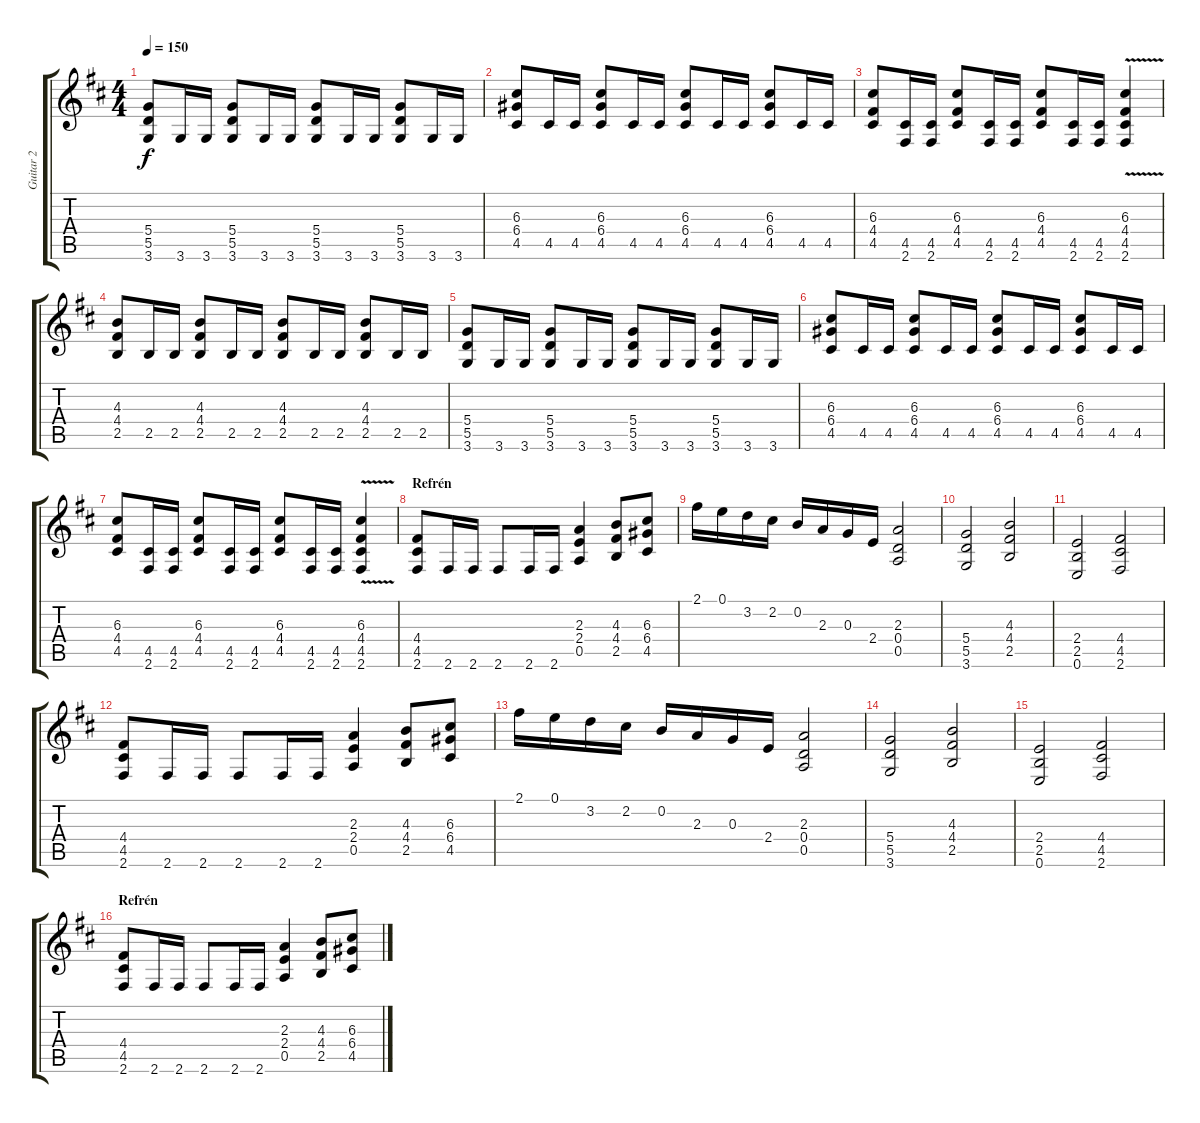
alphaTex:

\track ("Guitar 2" "Guitar 2") {instrument distortionguitar}
\staff {score tabs}
\tuning (E4 B3 G3 D3 A2 E2) {hide}
\ts (4 4)
\tempo 150
\clef g2
\ks d
(5.4 5.5 3.6).8{dy f} 3.6.16 3.6.16 (5.4 5.5 3.6).8 3.6.16 3.6.16 (5.4 5.5 3.6).8 3.6.16 3.6.16 (5.4 5.5 3.6).8 3.6.16 3.6.16 |
(6.3 6.4 4.5).8 4.5.16 4.5.16 (6.3 6.4 4.5).8 4.5.16 4.5.16 (6.3 6.4 4.5).8 4.5.16 4.5.16 (6.3 6.4 4.5).8 4.5.16 4.5.16 |
(6.3 4.4 4.5).8 (4.5 2.6).16 (4.5 2.6).16 (6.3 4.4 4.5).8 (4.5 2.6).16 (4.5 2.6).16 (6.3 4.4 4.5).8 (4.5 2.6).16 (4.5 2.6).16 (6.3 4.4 4.5{v} 2.6).4 |
(4.3 4.4 2.5).8 2.5.16 2.5.16 (4.3 4.4 2.5).8 2.5.16 2.5.16 (4.3 4.4 2.5).8 2.5.16 2.5.16 (4.3 4.4 2.5).8 2.5.16 2.5.16 |
(5.4 5.5 3.6).8 3.6.16 3.6.16 (5.4 5.5 3.6).8 3.6.16 3.6.16 (5.4 5.5 3.6).8 3.6.16 3.6.16 (5.4 5.5 3.6).8 3.6.16 3.6.16 |
(6.3 6.4 4.5).8 4.5.16 4.5.16 (6.3 6.4 4.5).8 4.5.16 4.5.16 (6.3 6.4 4.5).8 4.5.16 4.5.16 (6.3 6.4 4.5).8 4.5.16 4.5.16 |
(6.3 4.4 4.5).8 (4.5 2.6).16 (4.5 2.6).16 (6.3 4.4 4.5).8 (4.5 2.6).16 (4.5 2.6).16 (6.3 4.4 4.5).8 (4.5 2.6).16 (4.5 2.6).16 (6.3 4.4 4.5{v} 2.6).4 |
\section ("" "Refrén")
(4.4 4.5 2.6).8 2.6.16 2.6.16 2.6.8 2.6.16 2.6.16 (2.3 2.4 0.5).4 (4.3 4.4 2.5).8 (6.3 6.4 4.5).8 |
2.1.16 0.1.16 3.2.16 2.2.16 0.2.16 2.3.16 0.3.16 2.4.16 (2.3 0.4 0.5).2 |
(5.4 5.5 3.6).2 (4.3 4.4 2.5).2 |
(2.4 2.5 0.6).2 (4.4 4.5 2.6).2 |
(4.4 4.5 2.6).8 2.6.16 2.6.16 2.6.8 2.6.16 2.6.16 (2.3 2.4 0.5).4 (4.3 4.4 2.5).8 (6.3 6.4 4.5).8 |
2.1.16 0.1.16 3.2.16 2.2.16 0.2.16 2.3.16 0.3.16 2.4.16 (2.3 0.4 0.5).2 |
(5.4 5.5 3.6).2 (4.3 4.4 2.5).2 |
(2.4 2.5 0.6).2 (4.4 4.5 2.6).2 |
\section ("" "Refrén")
(4.4 4.5 2.6).8 2.6.16 2.6.16 2.6.8 2.6.16 2.6.16 (2.3 2.4 0.5).4 (4.3 4.4 2.5).8 (6.3 6.4 4.5).8
